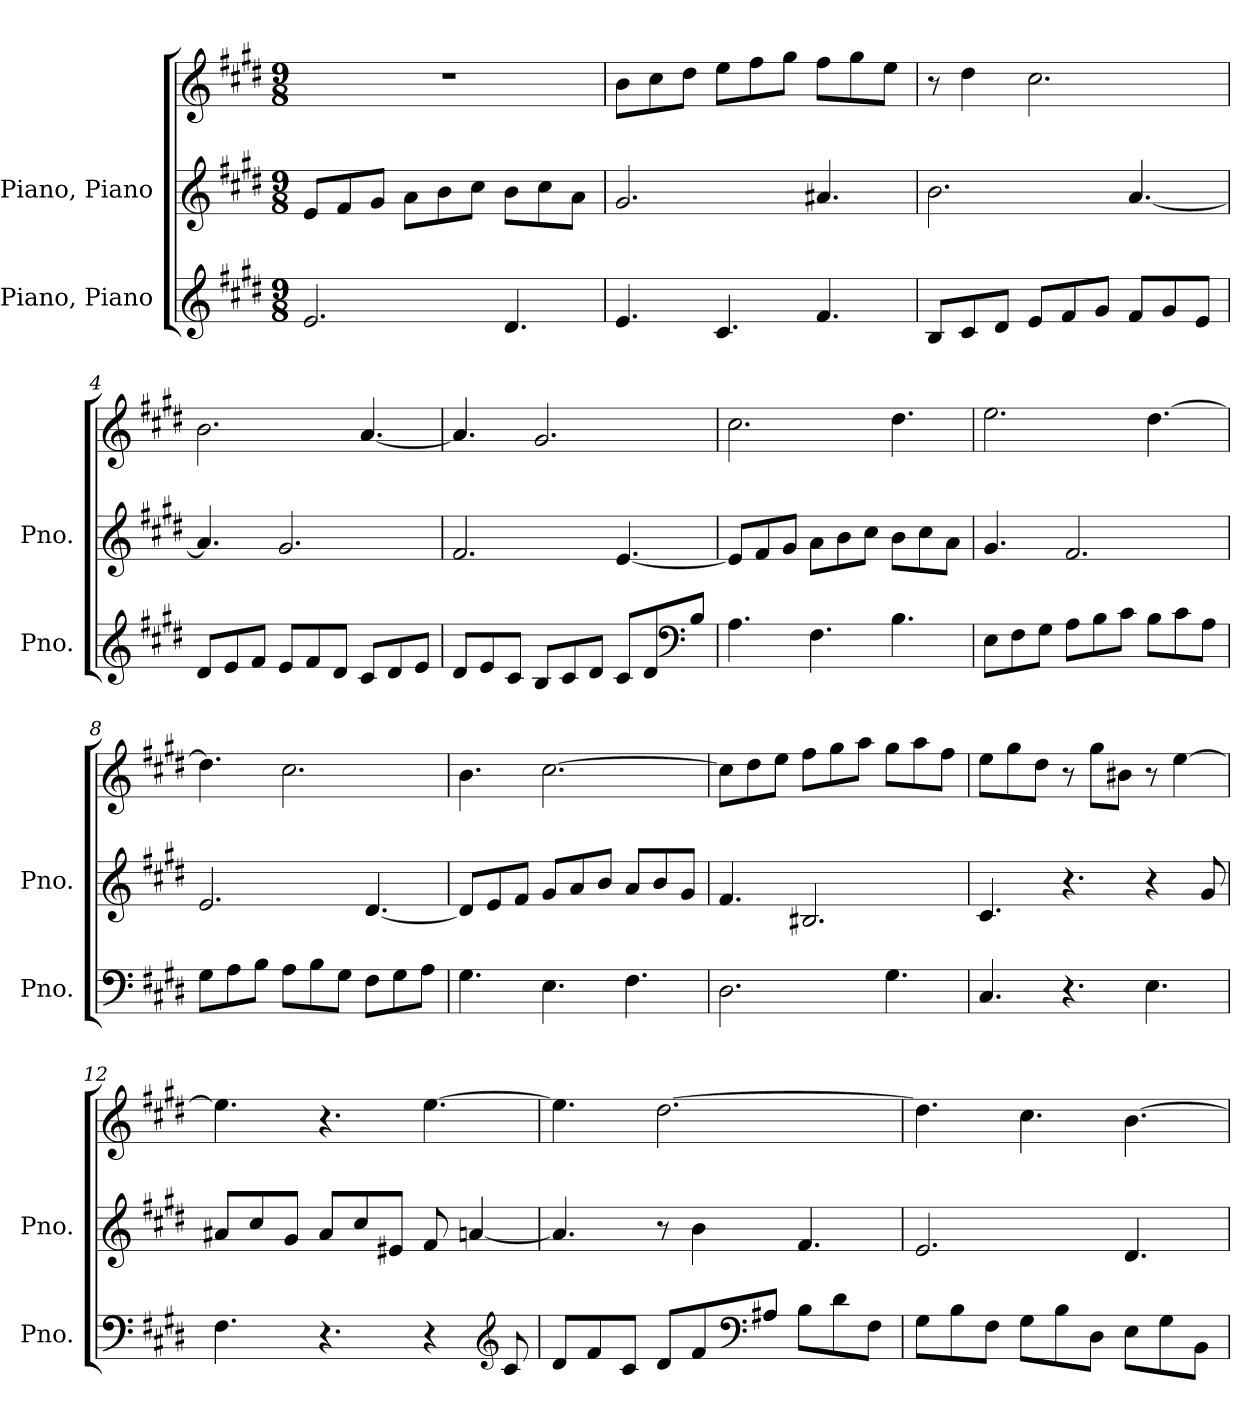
**kern	**kern	**kern
*part2	*part1	*part1
*staff3	*staff2	*staff1
*I"Piano, Piano	*I"Piano, Piano	*
*I'Pno.	*I'Pno.	*
*clefG2	*clefG2	*clefG2
*k[f#c#g#d#]	*k[f#c#g#d#]	*k[f#c#g#d#]
*M9/8	*M9/8	*M9/8
*MM180	*MM180	*MM180
=1	=1	=1
2.e/	8e/L	8%9r
.	8f#/	.
.	8g#/J	.
.	8a\L	.
.	8b\	.
.	8cc#\J	.
4.d#/	8b\L	.
.	8cc#\	.
.	8a\J	.
=2	=2	=2
4.e/	2.g#/	8b\L
.	.	8cc#\
.	.	8dd#\J
4.c#/	.	8ee\L
.	.	8ff#\
.	.	8gg#\J
4.f#/	4.a#X/	8ff#\L
.	.	8gg#\
.	.	8ee\J
=3	=3	=3
8B/L	2.b\	8r
8c#/	.	4dd#\
8d#/J	.	.
8e/L	.	2.cc#\
8f#/	.	.
8g#/J	.	.
8f#/L	[4.a/	.
8g#/	.	.
8e/J	.	.
!!LO:LB:g=z
=4	=4	=4
8d#/L	4.a/]	2.b\
8e/	.	.
8f#/J	.	.
8e/L	2.g#/	.
8f#/	.	.
8d#/J	.	.
8c#/L	.	[4.a/
8d#/	.	.
8e/J	.	.
=5	=5	=5
8d#/L	2.f#/	4.a/]
8e/	.	.
8c#/J	.	.
8B/L	.	2.g#/
8c#/	.	.
8d#/J	.	.
8c#/L	[4.e/	.
8d#/	.	.
*clefF4	*	*
8B/J	.	.
=6	=6	=6
4.A\	8e/L]	2.cc#\
.	8f#/	.
.	8g#/J	.
4.F#\	8a\L	.
.	8b\	.
.	8cc#\J	.
4.B\	8b\L	4.dd#\
.	8cc#\	.
.	8a\J	.
!!LO:LB:g=z
=7	=7	=7
8E\L	4.g#/	2.ee\
8F#\	.	.
8G#\J	.	.
8A\L	2.f#/	.
8B\	.	.
8c#\J	.	.
8B\L	.	[4.dd#\
8c#\	.	.
8A\J	.	.
=8	=8	=8
8G#\L	2.e/	4.dd#\]
8A\	.	.
8B\J	.	.
8A\L	.	2.cc#\
8B\	.	.
8G#\J	.	.
8F#\L	[4.d#/	.
8G#\	.	.
8A\J	.	.
=9	=9	=9
4.G#\	8d#/L]	4.b\
.	8e/	.
.	8f#/J	.
4.E\	8g#/L	[2.cc#\
.	8a/	.
.	8b/J	.
4.F#\	8a/L	.
.	8b/	.
.	8g#/J	.
=10	=10	=10
2.D#\	4.f#/	8cc#\L]
.	.	8dd#\
.	.	8ee\J
.	2.B#X/	8ff#\L
.	.	8gg#\
.	.	8aa\J
4.G#\	.	8gg#\L
.	.	8aa\
.	.	8ff#\J
!!LO:LB:g=z
=11	=11	=11
4.C#/	4.c#/	8ee\L
.	.	8gg#\
.	.	8dd#\J
4.r	4.r	8r
.	.	8gg#\L
.	.	8b#X\J
4.E\	4r	8r
.	.	[4ee\
.	8g#/	.
=12	=12	=12
4.F#\	8a#X/L	4.ee\]
.	8cc#/	.
.	8g#/J	.
4.r	8a#/L	4.r
.	8cc#/	.
.	8e#X/J	.
4r	8f#/	[4.ee\
.	[4an/	.
*clefG2	*	*
8c#/	.	.
=13	=13	=13
8d#/L	4.a/]	4.ee\]
8f#/	.	.
8c#/J	.	.
8d#/L	8r	[2.dd#\
8f#/	4b\	.
*clefF4	*	*
8A#X/J	.	.
8B\L	4.f#/	.
8d#\	.	.
8F#\J	.	.
!!LO:PB:g=z
=14	=14	=14
8G#\L	2.e/	4.dd#\]
8B\	.	.
8F#\J	.	.
8G#\L	.	4.cc#\
8B\	.	.
8D#\J	.	.
8E\L	4.d#/	[4.b\
8G#\	.	.
8BB\J	.	.
=	=	=
*-	*-	*-
